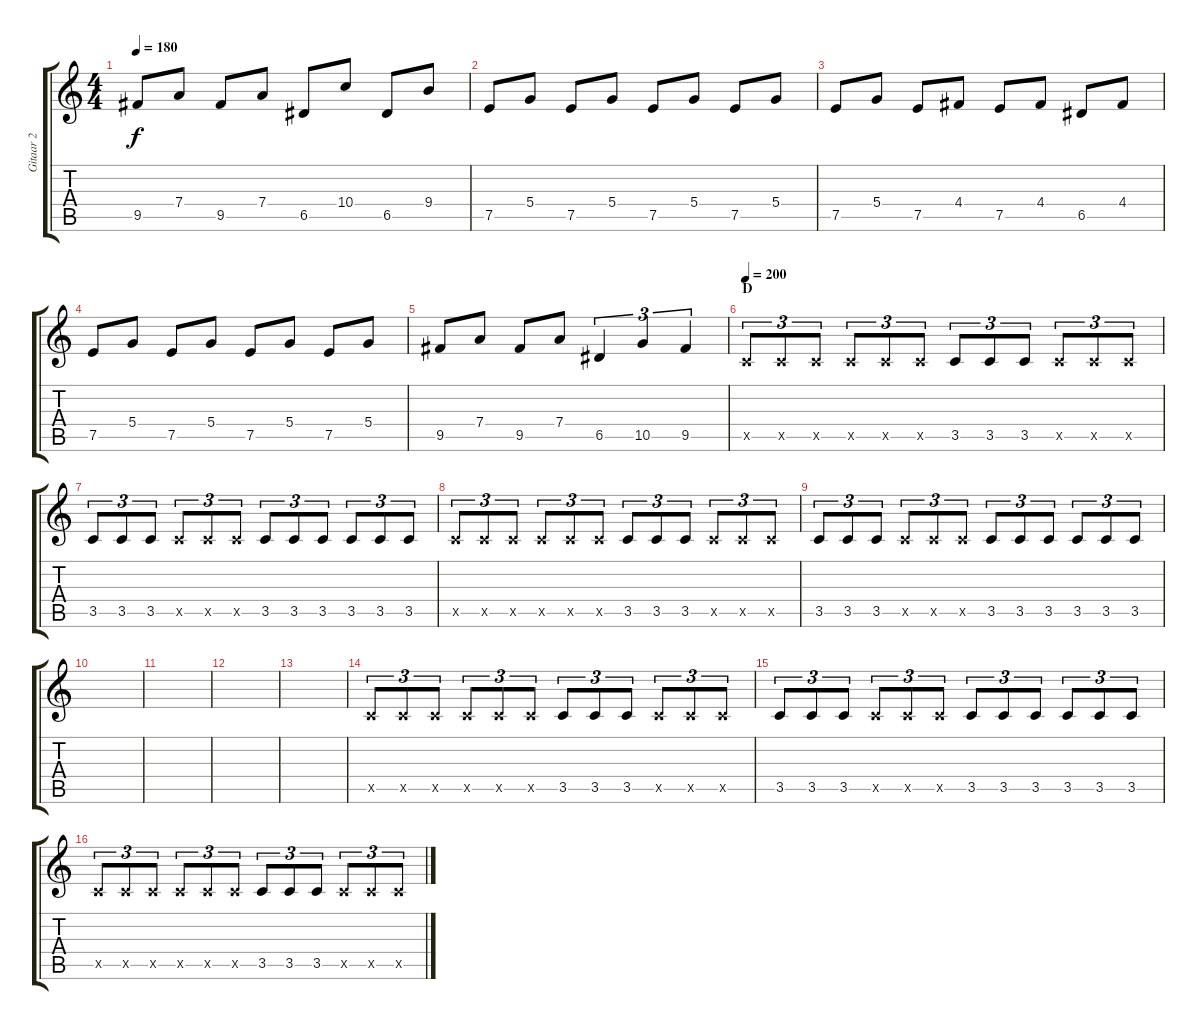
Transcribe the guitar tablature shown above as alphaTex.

\track ("Gitaar 2" "Gitaar 2") {instrument overdrivenguitar}
\staff {score tabs}
\tuning (E4 B3 G3 D3 A2 E2) {hide}
\ts (4 4)
\tempo 180
\clef g2
\ks c
9.5.8{dy f} 7.4.8 9.5.8 7.4.8 6.5.8 10.4.8 6.5.8 9.4.8 |
7.5.8 5.4.8 7.5.8 5.4.8 7.5.8 5.4.8 7.5.8 5.4.8 |
7.5.8 5.4.8 7.5.8 4.4.8 7.5.8 4.4.8 6.5.8 4.4.8 |
7.5.8 5.4.8 7.5.8 5.4.8 7.5.8 5.4.8 7.5.8 5.4.8 |
9.5.8 7.4.8 9.5.8 7.4.8 6.5.4{tu (3 2)} 10.5.4{tu (3 2)} 9.5.4{tu (3 2)} |
\section ("" "D")
\tempo 200
3.5{x}.8{tu (3 2) volume 13} 3.5{x}.8{tu (3 2)} 3.5{x}.8{tu (3 2)} 3.5{x}.8{tu (3 2)} 3.5{x}.8{tu (3 2)} 3.5{x}.8{tu (3 2)} 3.5.8{tu (3 2)} 3.5.8{tu (3 2)} 3.5.8{tu (3 2)} 3.5{x}.8{tu (3 2)} 3.5{x}.8{tu (3 2)} 3.5{x}.8{tu (3 2)} |
3.5.8{tu (3 2)} 3.5.8{tu (3 2)} 3.5.8{tu (3 2)} 3.5{x}.8{tu (3 2)} 3.5{x}.8{tu (3 2)} 3.5{x}.8{tu (3 2)} 3.5.8{tu (3 2)} 3.5.8{tu (3 2)} 3.5.8{tu (3 2)} 3.5.8{tu (3 2)} 3.5.8{tu (3 2)} 3.5.8{tu (3 2)} |
3.5{x}.8{tu (3 2)} 3.5{x}.8{tu (3 2)} 3.5{x}.8{tu (3 2)} 3.5{x}.8{tu (3 2)} 3.5{x}.8{tu (3 2)} 3.5{x}.8{tu (3 2)} 3.5.8{tu (3 2)} 3.5.8{tu (3 2)} 3.5.8{tu (3 2)} 3.5{x}.8{tu (3 2)} 3.5{x}.8{tu (3 2)} 3.5{x}.8{tu (3 2)} |
3.5.8{tu (3 2)} 3.5.8{tu (3 2)} 3.5.8{tu (3 2)} 3.5{x}.8{tu (3 2)} 3.5{x}.8{tu (3 2)} 3.5{x}.8{tu (3 2)} 3.5.8{tu (3 2)} 3.5.8{tu (3 2)} 3.5.8{tu (3 2)} 3.5.8{tu (3 2)} 3.5.8{tu (3 2)} 3.5.8{tu (3 2)} |
|
|
|
|
3.5{x}.8{tu (3 2)} 3.5{x}.8{tu (3 2)} 3.5{x}.8{tu (3 2)} 3.5{x}.8{tu (3 2)} 3.5{x}.8{tu (3 2)} 3.5{x}.8{tu (3 2)} 3.5.8{tu (3 2)} 3.5.8{tu (3 2)} 3.5.8{tu (3 2)} 3.5{x}.8{tu (3 2)} 3.5{x}.8{tu (3 2)} 3.5{x}.8{tu (3 2)} |
3.5.8{tu (3 2)} 3.5.8{tu (3 2)} 3.5.8{tu (3 2)} 3.5{x}.8{tu (3 2)} 3.5{x}.8{tu (3 2)} 3.5{x}.8{tu (3 2)} 3.5.8{tu (3 2)} 3.5.8{tu (3 2)} 3.5.8{tu (3 2)} 3.5.8{tu (3 2)} 3.5.8{tu (3 2)} 3.5.8{tu (3 2)} |
3.5{x}.8{tu (3 2)} 3.5{x}.8{tu (3 2)} 3.5{x}.8{tu (3 2)} 3.5{x}.8{tu (3 2)} 3.5{x}.8{tu (3 2)} 3.5{x}.8{tu (3 2)} 3.5.8{tu (3 2)} 3.5.8{tu (3 2)} 3.5.8{tu (3 2)} 3.5{x}.8{tu (3 2)} 3.5{x}.8{tu (3 2)} 3.5{x}.8{tu (3 2)}
